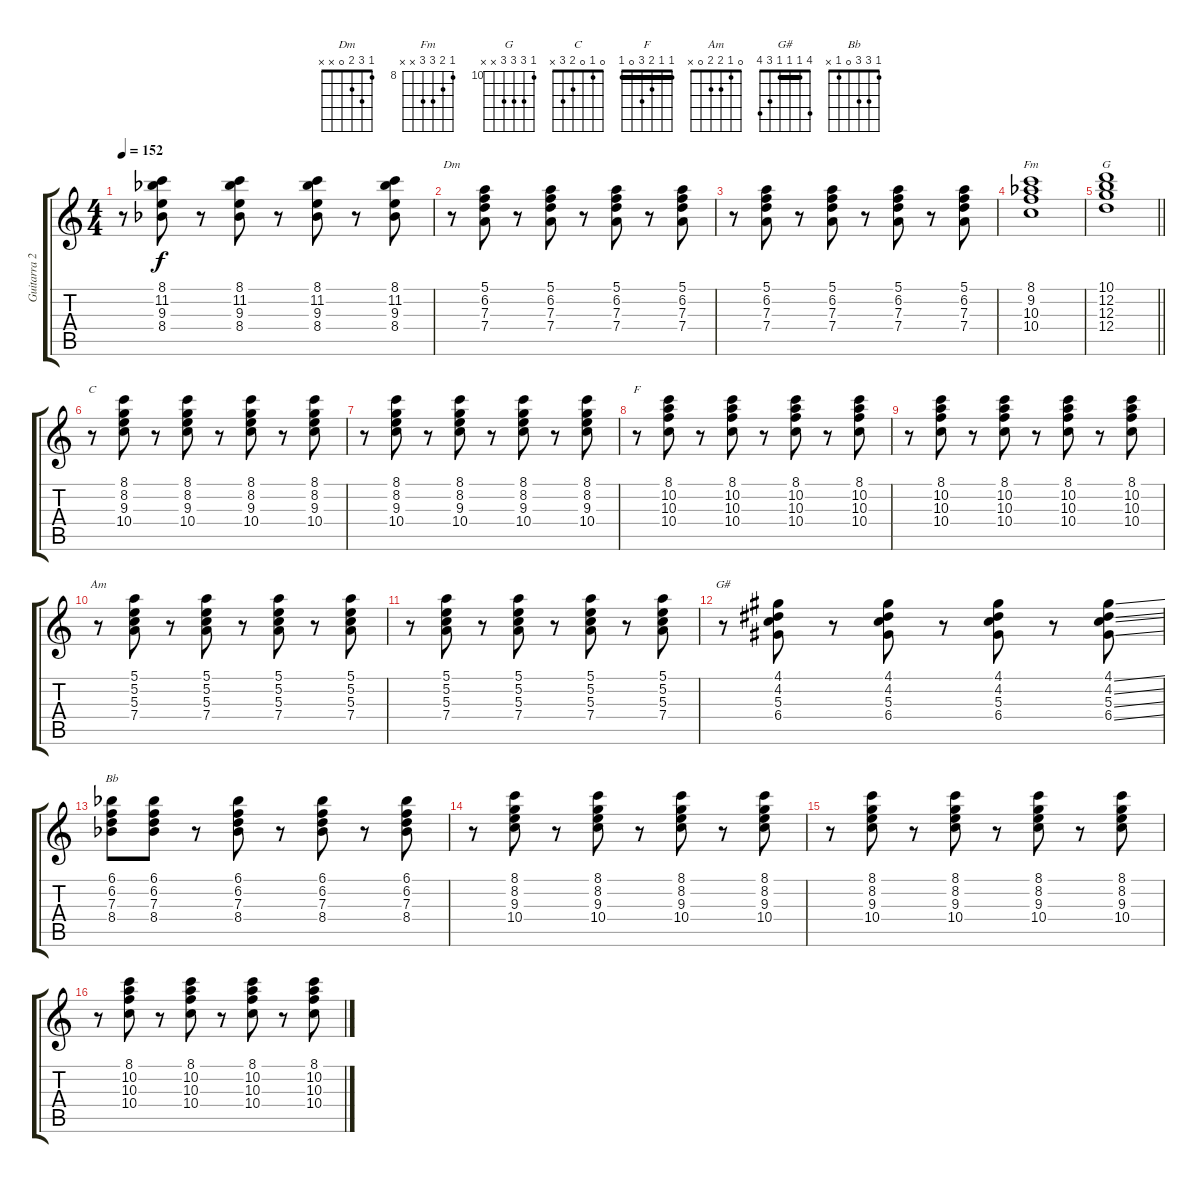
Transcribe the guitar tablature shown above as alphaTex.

\track ("Guitarra 2" "Guitarra 2") {instrument electricguitarclean}
\staff {score tabs}
\tuning (E4 B3 G3 D3 A2 E2) {hide}
\chord ("Dm" 1 3 2 0 x x)
\chord ("Fm" 8 9 10 10 x x) {firstfret 8}
\chord ("G" 10 12 12 12 x x) {firstfret 10}
\chord ("C" 0 1 0 2 3 x)
\chord ("F" 1 1 2 3 0 1) {barre 1}
\chord ("Am" 0 1 2 2 0 x)
\chord ("G#" 4 1 1 1 3 4) {barre 1}
\chord ("Bb" 1 3 3 0 1 x)
\ts (4 4)
\tempo 152
\clef g2
\ks c
r.8{dy f} (8.1 11.2{acc b} 9.3 8.4{acc b}).8 r.8 (8.1 11.2{acc b} 9.3 8.4{acc b}).8 r.8 (8.1 11.2{acc b} 9.3 8.4{acc b}).8 r.8 (8.1 11.2{acc b} 9.3 8.4{acc b}).8 |
r.8{ch "Dm"} (5.1 6.2 7.3 7.4).8 r.8 (5.1 6.2 7.3 7.4).8 r.8 (5.1 6.2 7.3 7.4).8 r.8 (5.1 6.2 7.3 7.4).8 |
r.8 (5.1 6.2 7.3 7.4).8 r.8 (5.1 6.2 7.3 7.4).8 r.8 (5.1 6.2 7.3 7.4).8 r.8 (5.1 6.2 7.3 7.4).8 |
(8.1 9.2{acc b} 10.3 10.4).1{ch "Fm"} |
\barLineRight lightlight
(10.1 12.2 12.3 12.4).1{ch "G"} |
r.8{ch "C"} (8.1 8.2 9.3 10.4).8 r.8 (8.1 8.2 9.3 10.4).8 r.8 (8.1 8.2 9.3 10.4).8 r.8 (8.1 8.2 9.3 10.4).8 |
r.8 (8.1 8.2 9.3 10.4).8 r.8 (8.1 8.2 9.3 10.4).8 r.8 (8.1 8.2 9.3 10.4).8 r.8 (8.1 8.2 9.3 10.4).8 |
r.8{ch "F"} (8.1 10.2 10.3 10.4).8 r.8 (8.1 10.2 10.3 10.4).8 r.8 (8.1 10.2 10.3 10.4).8 r.8 (8.1 10.2 10.3 10.4).8 |
r.8 (8.1 10.2 10.3 10.4).8 r.8 (8.1 10.2 10.3 10.4).8 r.8 (8.1 10.2 10.3 10.4).8 r.8 (8.1 10.2 10.3 10.4).8 |
r.8{ch "Am"} (5.1 5.2 5.3 7.4).8 r.8 (5.1 5.2 5.3 7.4).8 r.8 (5.1 5.2 5.3 7.4).8 r.8 (5.1 5.2 5.3 7.4).8 |
r.8 (5.1 5.2 5.3 7.4).8 r.8 (5.1 5.2 5.3 7.4).8 r.8 (5.1 5.2 5.3 7.4).8 r.8 (5.1 5.2 5.3 7.4).8 |
r.8{ch "G#"} (4.1 4.2 5.3 6.4).8 r.8 (4.1 4.2 5.3 6.4).8 r.8 (4.1 4.2 5.3 6.4).8 r.8 (4.1{ss} 4.2{ss} 5.3{ss} 6.4{ss}).8 |
(6.1{acc b} 6.2 7.3 8.4{acc b}).8{ch "Bb"} (6.1{acc b} 6.2 7.3 8.4{acc b}).8 r.8 (6.1{acc b} 6.2 7.3 8.4{acc b}).8 r.8 (6.1{acc b} 6.2 7.3 8.4{acc b}).8 r.8 (6.1{acc b} 6.2 7.3 8.4{acc b}).8 |
r.8 (8.1 8.2 9.3 10.4).8 r.8 (8.1 8.2 9.3 10.4).8 r.8 (8.1 8.2 9.3 10.4).8 r.8 (8.1 8.2 9.3 10.4).8 |
r.8 (8.1 8.2 9.3 10.4).8 r.8 (8.1 8.2 9.3 10.4).8 r.8 (8.1 8.2 9.3 10.4).8 r.8 (8.1 8.2 9.3 10.4).8 |
r.8 (8.1 10.2 10.3 10.4).8 r.8 (8.1 10.2 10.3 10.4).8 r.8 (8.1 10.2 10.3 10.4).8 r.8 (8.1 10.2 10.3 10.4).8
